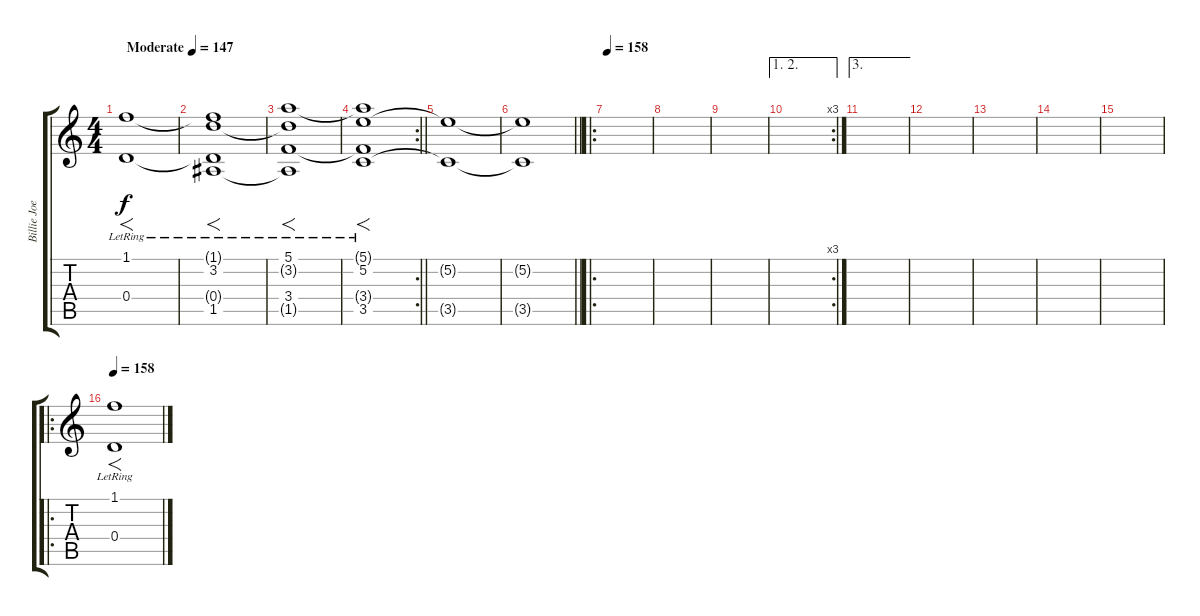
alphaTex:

\track ("Billie Joe - Electric Lead Guitar" "Billie Joe") {instrument electricguitarclean}
\staff {score tabs}
\tuning (E4 B3 G3 D3 A2 E2) {hide}
\ts (4 4)
\tempo (147 "Moderate")
\clef g2
\ks c
(1.1{lr} 0.4{lr}).1{f dy f instrument electricguitarclean} |
(1.1{t} 3.2{lr} 0.4{t} 1.5{lr}).1{f balance 0} |
(5.1{lr} 3.2{t} 3.4{lr} 1.5{t}).1{f balance 16} |
\rc 2
\barLineRight lightlight
(5.1{t} 5.2{lr} 3.4{t} 3.5{lr}).1{f balance 0} |
(5.2{t} 3.5{t}).1 |
\barLineRight lightlight
(5.2{t} 3.5{t}).1 |
\ro
\tempo 158
|
|
|
\ae (1 2)
\rc 3
|
\ae 3
|
|
|
|
|
\ro
\tempo 158
(1.1{lr} 0.4{lr}).1{f}
